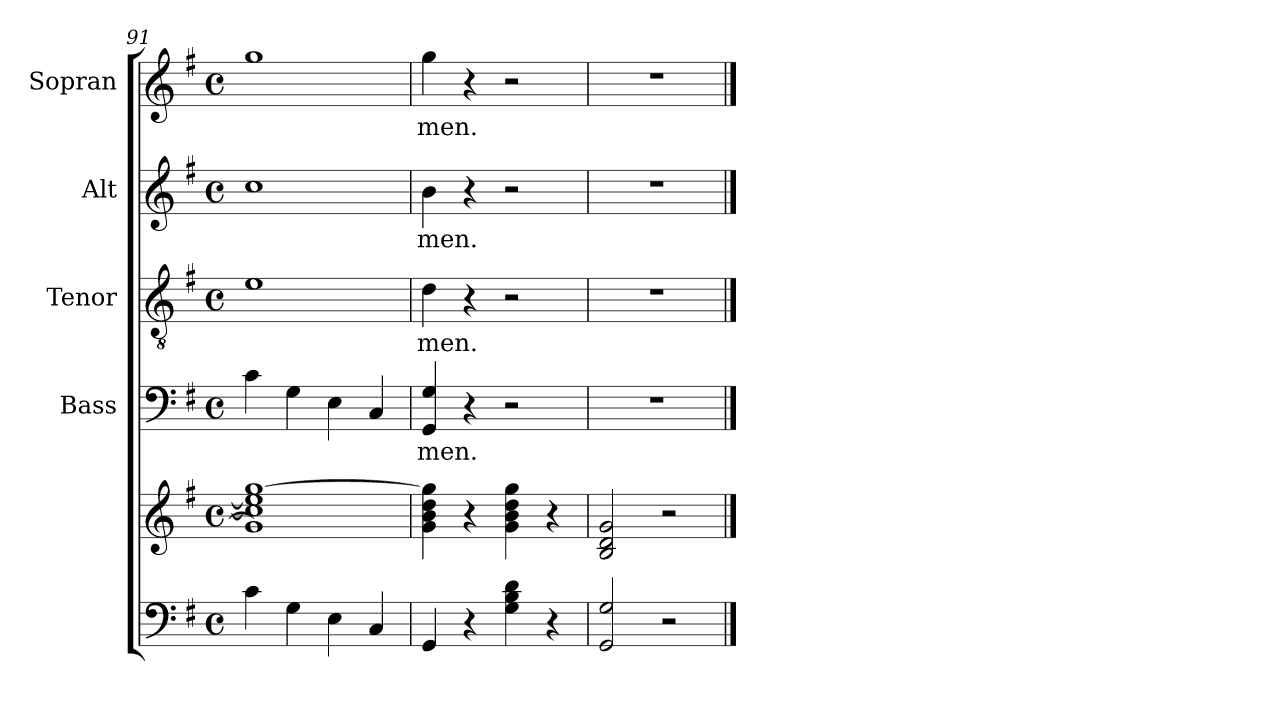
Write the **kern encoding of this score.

**kern	**kern	**kern	**text	**kern	**text	**kern	**text	**kern	**text
*part5	*part5	*part4	*part4	*part3	*part3	*part2	*part2	*part1	*part1
*staff6	*staff5	*staff4	*staff4	*staff3	*staff3	*staff2	*staff2	*staff1	*staff1
*	*	*I"Bass	*	*I"Tenor	*	*I"Alt	*	*I"Sopran	*
*	*	*I'B.	*	*I'T.	*	*I'A.	*	*I'S.	*
*clefF4	*clefG2	*clefF4	*	*clefGv2	*	*clefG2	*	*clefG2	*
*k[f#]	*k[f#]	*k[f#]	*	*k[f#]	*	*k[f#]	*	*k[f#]	*
*G:	*G:	*G:	*	*G:	*	*G:	*	*G:	*
*M4/4	*M4/4	*M4/4	*	*M4/4	*	*M4/4	*	*M4/4	*
*met(c)	*met(c)	*met(c)	*	*met(c)	*	*met(c)	*	*met(c)	*
=91	=91	=91	=91	=91	=91	=91	=91	=91	=91
*	*^	*	*	*	*	*	*	*	*
4c\	1cc] 1ee] [>1gg	1g]	4c\	.	1e	.	1cc	.	1gg	.
4G\	.	.	4G\	.	.	.	.	.	.	.
4E\	.	.	4E\	.	.	.	.	.	.	.
4C/	.	.	4C/	.	.	.	.	.	.	.
*	*v	*v	*	*	*	*	*	*	*	*
=92	=92	=92	=92	=92	=92	=92	=92	=92	=92
!	!	!	!LO:LY:b	!	!LO:LY:b	!	!LO:LY:b	!	!LO:LY:b
4GG/	4g\ 4b\ 4dd\ 4gg\]	4GG/ 4G/	-men.	4d\	-men.	4b\	-men.	4gg\	-men.
4r	4r	4r	.	4r	.	4r	.	4r	.
4G\ 4B\ 4d\	4g\ 4b\ 4dd\ 4gg\	2r	.	2r	.	2r	.	2r	.
4r	4r	.	.	.	.	.	.	.	.
=93	=93	=93	=93	=93	=93	=93	=93	=93	=93
2GG/ 2G/	2B/ 2d/ 2g/	1r	.	1r	.	1r	.	1r	.
2r	2r	.	.	.	.	.	.	.	.
==	==	==	==	==	==	==	==	==	==
*-	*-	*-	*-	*-	*-	*-	*-	*-	*-
